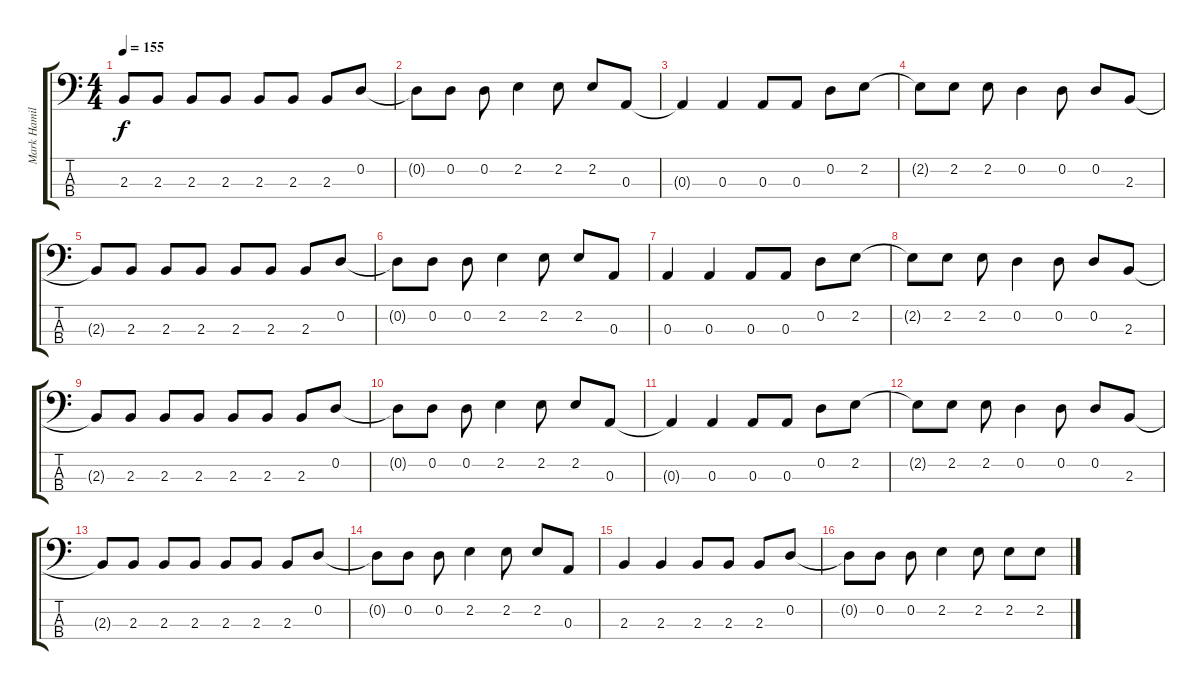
\track ("Mark Hamilton" "Mark Hamil") {instrument electricbasspick}
\staff {score tabs}
\tuning (G2 D2 A1 E1) {hide}
\ts (4 4)
\tempo 155
\clef f4
\ks c
2.3{t}.8{dy f} 2.3.8 2.3.8 2.3.8 2.3.8 2.3.8 2.3.8 0.2.8 |
0.2{t}.8 0.2.8 0.2.8 2.2.4 2.2.8 2.2.8 0.3.8 |
0.3{t}.4 0.3.4 0.3.8 0.3.8 0.2.8 2.2.8 |
2.2{t}.8 2.2.8 2.2.8 0.2.4 0.2.8 0.2.8 2.3.8 |
2.3{t}.8 2.3.8 2.3.8 2.3.8 2.3.8 2.3.8 2.3.8 0.2.8 |
0.2{t}.8 0.2.8 0.2.8 2.2.4 2.2.8 2.2.8 0.3.8 |
0.3.4 0.3.4 0.3.8 0.3.8 0.2.8 2.2.8 |
2.2{t}.8 2.2.8 2.2.8 0.2.4 0.2.8 0.2.8 2.3.8 |
2.3{t}.8 2.3.8 2.3.8 2.3.8 2.3.8 2.3.8 2.3.8 0.2.8 |
0.2{t}.8 0.2.8 0.2.8 2.2.4 2.2.8 2.2.8 0.3.8 |
0.3{t}.4 0.3.4 0.3.8 0.3.8 0.2.8 2.2.8 |
2.2{t}.8 2.2.8 2.2.8 0.2.4 0.2.8 0.2.8 2.3.8 |
2.3{t}.8 2.3.8 2.3.8 2.3.8 2.3.8 2.3.8 2.3.8 0.2.8 |
0.2{t}.8 0.2.8 0.2.8 2.2.4 2.2.8 2.2.8 0.3.8 |
2.3.4 2.3.4 2.3.8 2.3.8 2.3.8 0.2.8 |
0.2{t}.8 0.2.8 0.2.8 2.2.4 2.2.8 2.2.8 2.2.8
